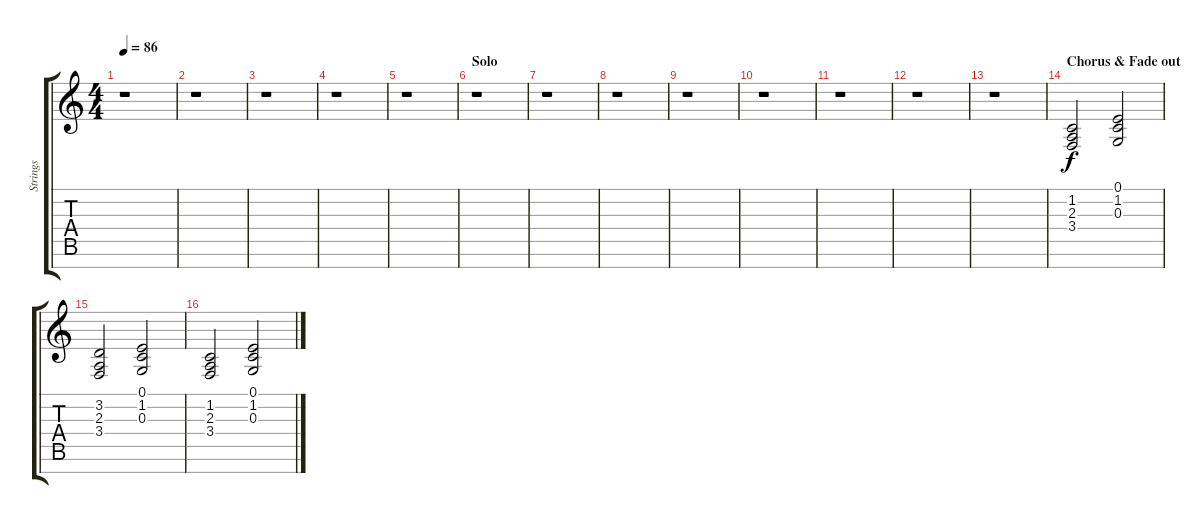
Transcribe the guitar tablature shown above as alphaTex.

\track ("Strings" "Strings") {instrument stringensemble1}
\staff {score tabs}
\tuning (E4 B3 G3 D3 A2 E2 B1) {hide}
\ts (4 4)
\tempo 86
\clef g2
\ks c
r.1{dy f} |
r.1 |
r.1 |
r.1 |
r.1 |
\section ("" "Solo")
r.1 |
r.1 |
r.1 |
r.1 |
r.1 |
r.1 |
r.1 |
r.1 |
\section ("" "Chorus & Fade out")
(1.2 2.3 3.4).2{volume 12} (0.1 1.2 0.3).2 |
(3.2 2.3 3.4).2 (0.1 1.2 0.3).2 |
(1.2 2.3 3.4).2 (0.1 1.2 0.3).2
